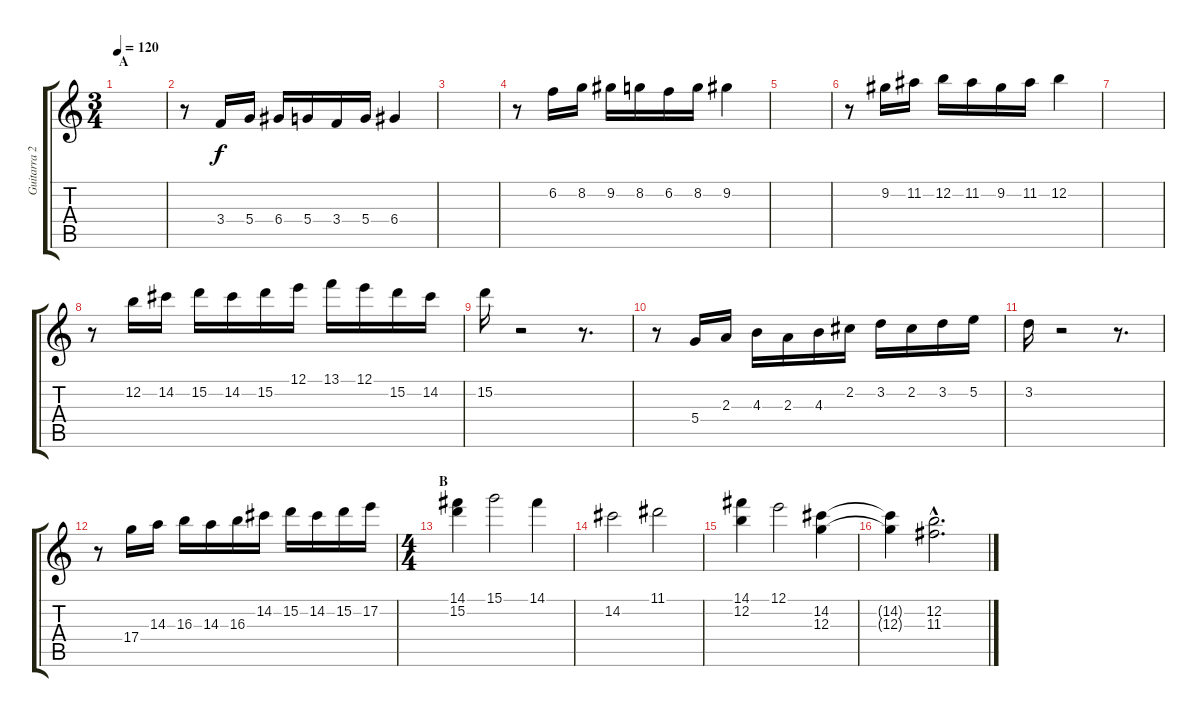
\track ("Guitarra 2" "Guitarra 2") {instrument overdrivenguitar}
\staff {score tabs}
\tuning (E4 B3 G3 D3 A2 E2) {hide}
\ts (3 4)
\section ("" "A")
\tempo 120
\clef g2
\ks c
|
r.8 3.4.16 5.4.16 6.4.16 5.4.16 3.4.16 5.4.16 6.4.4 |
|
r.8 6.2.16 8.2.16 9.2.16 8.2.16 6.2.16 8.2.16 9.2.4 |
|
r.8 9.2.16 11.2.16 12.2.16 11.2.16 9.2.16 11.2.16 12.2.4 |
|
r.8 12.2.16 14.2.16 15.2.16 14.2.16 15.2.16 12.1.16 13.1.16 12.1.16 15.2.16 14.2.16 |
15.2.16 r.2 r.8{d} |
r.8 5.4.16 2.3.16 4.3.16 2.3.16 4.3.16 2.2.16 3.2.16 2.2.16 3.2.16 5.2.16 |
3.2.16 r.2 r.8{d} |
r.8 17.4.16 14.3.16 16.3.16 14.3.16 16.3.16 14.2.16 15.2.16 14.2.16 15.2.16 17.2.16 |
\ts (4 4)
\section ("" "B")
(14.1 15.2).4 15.1.2 14.1.4 |
14.2.2 11.1.2 |
(14.1 12.2).4 12.1.2 (14.2 12.3).4 |
(14.2{t} 12.3{t}).4 (12.2{hac} 11.3{hac}).2{d}
